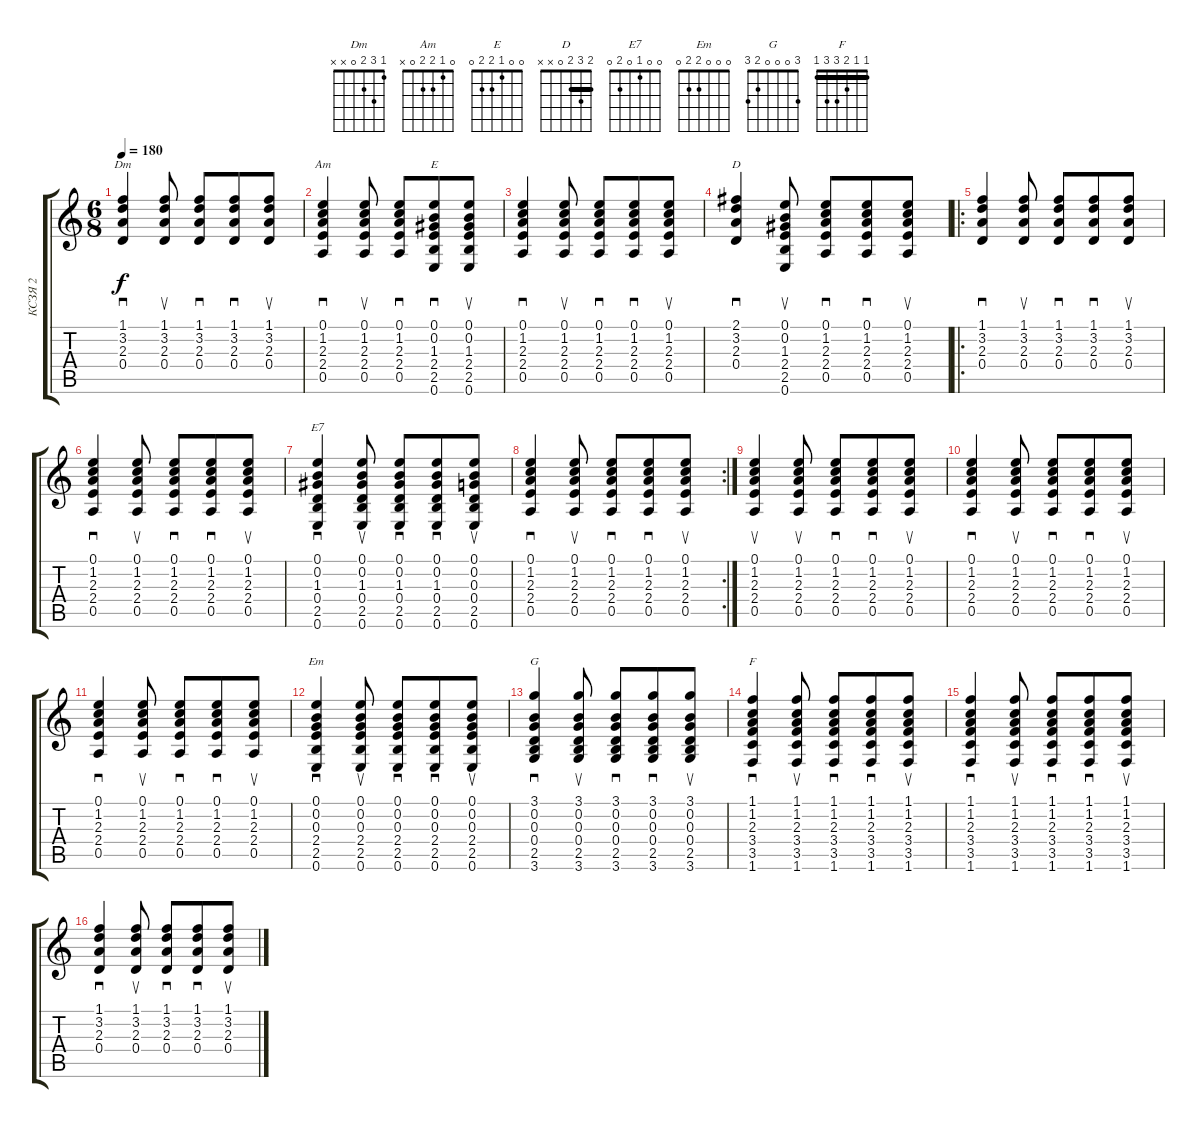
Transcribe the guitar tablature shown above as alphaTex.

\track ("КСЗЯ 2" "КСЗЯ 2") {instrument acousticguitarnylon}
\staff {score tabs}
\tuning (E4 B3 G3 D3 A2 E2) {hide}
\chord ("Dm" 1 3 2 0 x x)
\chord ("Am" 0 1 2 2 0 x)
\chord ("E" 0 0 1 2 2 0)
\chord ("D" 2 3 2 0 x x) {barre 2}
\chord ("E7" 0 0 1 0 2 0)
\chord ("Em" 0 0 0 2 2 0)
\chord ("G" 3 0 0 0 2 3)
\chord ("F" 1 1 2 3 3 1) {barre 1}
\ts (6 8)
\tempo 180
\clef g2
\ks c
(1.1 3.2 2.3 0.4).4{sd ch "Dm" dy f instrument acousticguitarnylon} (1.1 3.2 2.3 0.4).8{su} (1.1 3.2 2.3 0.4).8{sd} (1.1 3.2 2.3 0.4).8{sd} (1.1 3.2 2.3 0.4).8{su} |
(0.1 1.2 2.3 2.4 0.5).4{sd ch "Am"} (0.1 1.2 2.3 2.4 0.5).8{su} (0.1 1.2 2.3 2.4 0.5).8{sd} (0.1 0.2 1.3 2.4 2.5 0.6).8{sd ch "E"} (0.1 0.2 1.3 2.4 2.5 0.6).8{su} |
(0.1 1.2 2.3 2.4 0.5).4{sd} (0.1 1.2 2.3 2.4 0.5).8{su} (0.1 1.2 2.3 2.4 0.5).8{sd} (0.1 1.2 2.3 2.4 0.5).8{sd} (0.1 1.2 2.3 2.4 0.5).8{su} |
(2.1 3.2 2.3 0.4).4{sd ch "D"} (0.1 0.2 1.3 2.4 2.5 0.6).8{su} (0.1 1.2 2.3 2.4 0.5).8{sd} (0.1 1.2 2.3 2.4 0.5).8{sd} (0.1 1.2 2.3 2.4 0.5).8{su} |
\ro
(1.1 3.2 2.3 0.4).4{sd} (1.1 3.2 2.3 0.4).8{su} (1.1 3.2 2.3 0.4).8{sd} (1.1 3.2 2.3 0.4).8{sd} (1.1 3.2 2.3 0.4).8{su} |
(0.1 1.2 2.3 2.4 0.5).4{sd} (0.1 1.2 2.3 2.4 0.5).8{su} (0.1 1.2 2.3 2.4 0.5).8{sd} (0.1 1.2 2.3 2.4 0.5).8{sd} (0.1 1.2 2.3 2.4 0.5).8{su} |
(0.1 0.2 1.3 0.4 2.5 0.6).4{sd ch "E7"} (0.1 0.2 1.3 0.4 2.5 0.6).8{su} (0.1 0.2 1.3 0.4 2.5 0.6).8{sd} (0.1 0.2 1.3 0.4 2.5 0.6).8{sd} (0.1 0.2 0.3 0.4 2.5 0.6).8{su} |
\rc 2
(0.1 1.2 2.3 2.4 0.5).4{sd} (0.1 1.2 2.3 2.4 0.5).8{su} (0.1 1.2 2.3 2.4 0.5).8{sd} (0.1 1.2 2.3 2.4 0.5).8{sd} (0.1 1.2 2.3 2.4 0.5).8{su} |
(0.1 1.2 2.3 2.4 0.5).4{su} (0.1 1.2 2.3 2.4 0.5).8{su} (0.1 1.2 2.3 2.4 0.5).8{sd} (0.1 1.2 2.3 2.4 0.5).8{sd} (0.1 1.2 2.3 2.4 0.5).8{su} |
(0.1 1.2 2.3 2.4 0.5).4{sd} (0.1 1.2 2.3 2.4 0.5).8{su} (0.1 1.2 2.3 2.4 0.5).8{sd} (0.1 1.2 2.3 2.4 0.5).8{sd} (0.1 1.2 2.3 2.4 0.5).8{su} |
(0.1 1.2 2.3 2.4 0.5).4{sd} (0.1 1.2 2.3 2.4 0.5).8{su} (0.1 1.2 2.3 2.4 0.5).8{sd} (0.1 1.2 2.3 2.4 0.5).8{sd} (0.1 1.2 2.3 2.4 0.5).8{su} |
(0.1 0.2 0.3 2.4 2.5 0.6).4{sd ch "Em"} (0.1 0.2 0.3 2.4 2.5 0.6).8{su} (0.1 0.2 0.3 2.4 2.5 0.6).8{sd} (0.1 0.2 0.3 2.4 2.5 0.6).8{sd} (0.1 0.2 0.3 2.4 2.5 0.6).8{su} |
(3.1 0.2 0.3 0.4 2.5 3.6).4{sd ch "G"} (3.1 0.2 0.3 0.4 2.5 3.6).8{su} (3.1 0.2 0.3 0.4 2.5 3.6).8{sd} (3.1 0.2 0.3 0.4 2.5 3.6).8{sd} (3.1 0.2 0.3 0.4 2.5 3.6).8{su} |
(1.1 1.2 2.3 3.4 3.5 1.6).4{sd ch "F"} (1.1 1.2 2.3 3.4 3.5 1.6).8{su} (1.1 1.2 2.3 3.4 3.5 1.6).8{sd} (1.1 1.2 2.3 3.4 3.5 1.6).8{sd} (1.1 1.2 2.3 3.4 3.5 1.6).8{su} |
(1.1 1.2 2.3 3.4 3.5 1.6).4{sd} (1.1 1.2 2.3 3.4 3.5 1.6).8{su} (1.1 1.2 2.3 3.4 3.5 1.6).8{sd} (1.1 1.2 2.3 3.4 3.5 1.6).8{sd} (1.1 1.2 2.3 3.4 3.5 1.6).8{su} |
(1.1 3.2 2.3 0.4).4{sd} (1.1 3.2 2.3 0.4).8{su} (1.1 3.2 2.3 0.4).8{sd} (1.1 3.2 2.3 0.4).8{sd} (1.1 3.2 2.3 0.4).8{su}
